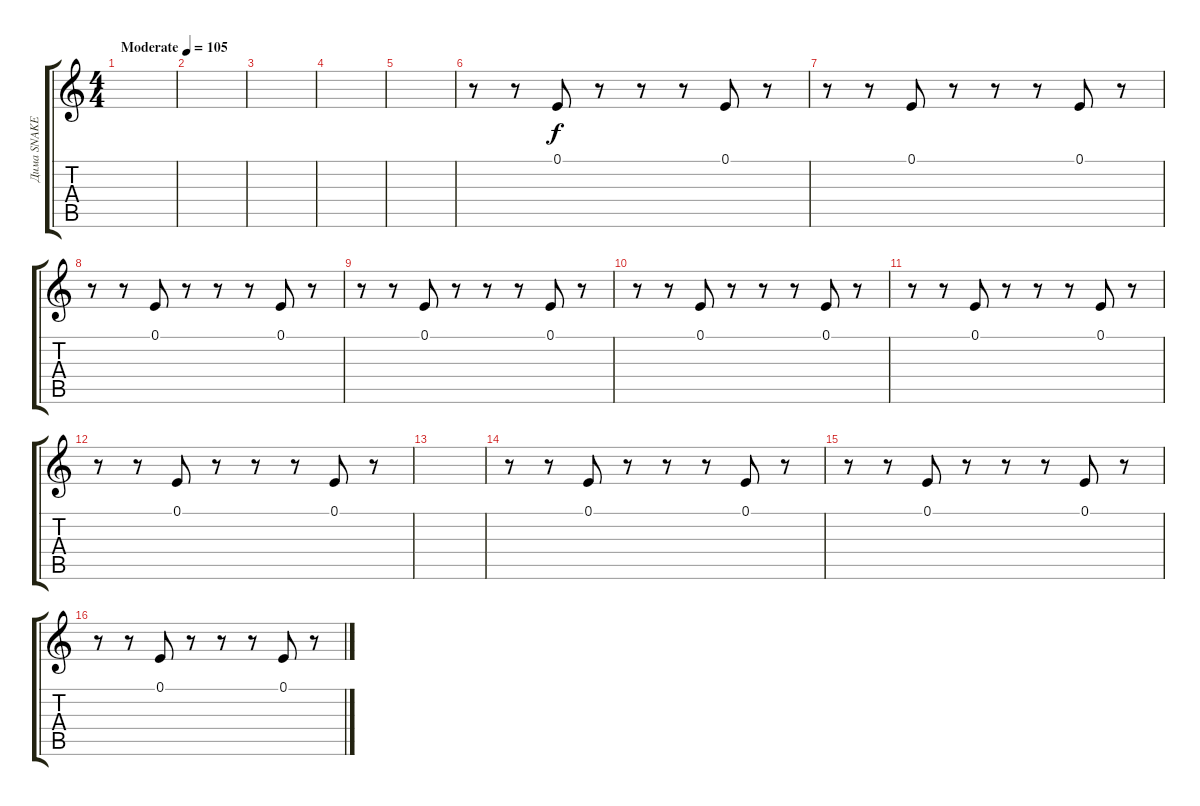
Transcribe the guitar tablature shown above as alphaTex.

\track ("Дима SNAKE" "Дима SNAKE") {instrument synthdrum}
\staff {score tabs}
\tuning (E4 B3 G3 D3 A2 E2) {hide}
\ts (4 4)
\tempo (105 "Moderate")
\clef g2
\ks c
|
|
|
|
|
r.8 r.8 0.1.8 r.8 r.8 r.8 0.1.8 r.8 |
r.8 r.8 0.1.8 r.8 r.8 r.8 0.1.8 r.8 |
r.8 r.8 0.1.8 r.8 r.8 r.8 0.1.8 r.8 |
r.8 r.8 0.1.8 r.8 r.8 r.8 0.1.8 r.8 |
r.8 r.8 0.1.8 r.8 r.8 r.8 0.1.8 r.8 |
r.8 r.8 0.1.8 r.8 r.8 r.8 0.1.8 r.8 |
r.8 r.8 0.1.8 r.8 r.8 r.8 0.1.8 r.8 |
|
r.8 r.8 0.1.8 r.8 r.8 r.8 0.1.8 r.8 |
r.8 r.8 0.1.8 r.8 r.8 r.8 0.1.8 r.8 |
r.8 r.8 0.1.8 r.8 r.8 r.8 0.1.8 r.8
